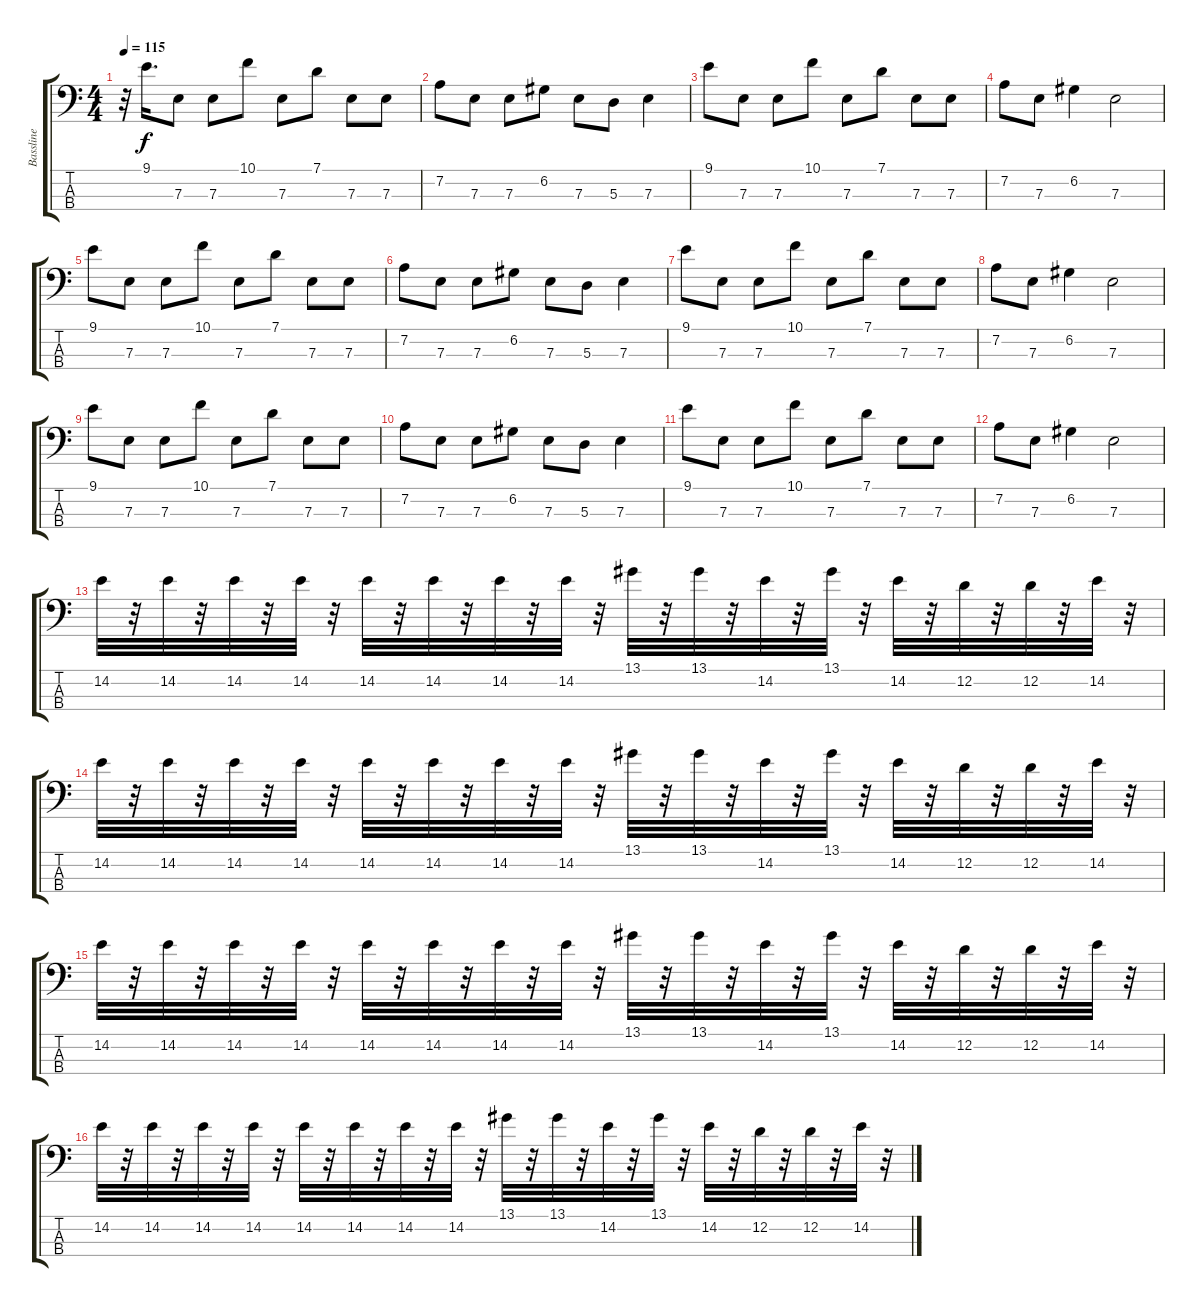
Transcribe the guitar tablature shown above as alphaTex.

\track ("Bassline" "Bassline") {instrument electricbassfinger}
\staff {score tabs}
\tuning (G2 D2 A1 E1) {hide}
\ts (4 4)
\tempo 115
\clef f4
\ks c
r.32{dy f} 9.1.16{d} 7.3.8 7.3.8 10.1.8 7.3.8 7.1.8 7.3.8 7.3.8 |
7.2.8 7.3.8 7.3.8 6.2.8 7.3.8 5.3.8 7.3.4 |
9.1.8 7.3.8 7.3.8 10.1.8 7.3.8 7.1.8 7.3.8 7.3.8 |
7.2.8 7.3.8 6.2.4 7.3.2 |
9.1.8 7.3.8 7.3.8 10.1.8 7.3.8 7.1.8 7.3.8 7.3.8 |
7.2.8 7.3.8 7.3.8 6.2.8 7.3.8 5.3.8 7.3.4 |
9.1.8 7.3.8 7.3.8 10.1.8 7.3.8 7.1.8 7.3.8 7.3.8 |
7.2.8 7.3.8 6.2.4 7.3.2 |
9.1.8 7.3.8 7.3.8 10.1.8 7.3.8 7.1.8 7.3.8 7.3.8 |
7.2.8 7.3.8 7.3.8 6.2.8 7.3.8 5.3.8 7.3.4 |
9.1.8 7.3.8 7.3.8 10.1.8 7.3.8 7.1.8 7.3.8 7.3.8 |
7.2.8 7.3.8 6.2.4 7.3.2 |
14.2.32 r.32 14.2.32 r.32 14.2.32 r.32 14.2.32 r.32 14.2.32 r.32 14.2.32 r.32 14.2.32 r.32 14.2.32 r.32 13.1.32 r.32 13.1.32 r.32 14.2.32 r.32 13.1.32 r.32 14.2.32 r.32 12.2.32 r.32 12.2.32 r.32 14.2.32 r.32 |
14.2.32 r.32 14.2.32 r.32 14.2.32 r.32 14.2.32 r.32 14.2.32 r.32 14.2.32 r.32 14.2.32 r.32 14.2.32 r.32 13.1.32 r.32 13.1.32 r.32 14.2.32 r.32 13.1.32 r.32 14.2.32 r.32 12.2.32 r.32 12.2.32 r.32 14.2.32 r.32 |
14.2.32 r.32 14.2.32 r.32 14.2.32 r.32 14.2.32 r.32 14.2.32 r.32 14.2.32 r.32 14.2.32 r.32 14.2.32 r.32 13.1.32 r.32 13.1.32 r.32 14.2.32 r.32 13.1.32 r.32 14.2.32 r.32 12.2.32 r.32 12.2.32 r.32 14.2.32 r.32 |
14.2.32 r.32 14.2.32 r.32 14.2.32 r.32 14.2.32 r.32 14.2.32 r.32 14.2.32 r.32 14.2.32 r.32 14.2.32 r.32 13.1.32 r.32 13.1.32 r.32 14.2.32 r.32 13.1.32 r.32 14.2.32 r.32 12.2.32 r.32 12.2.32 r.32 14.2.32 r.32
